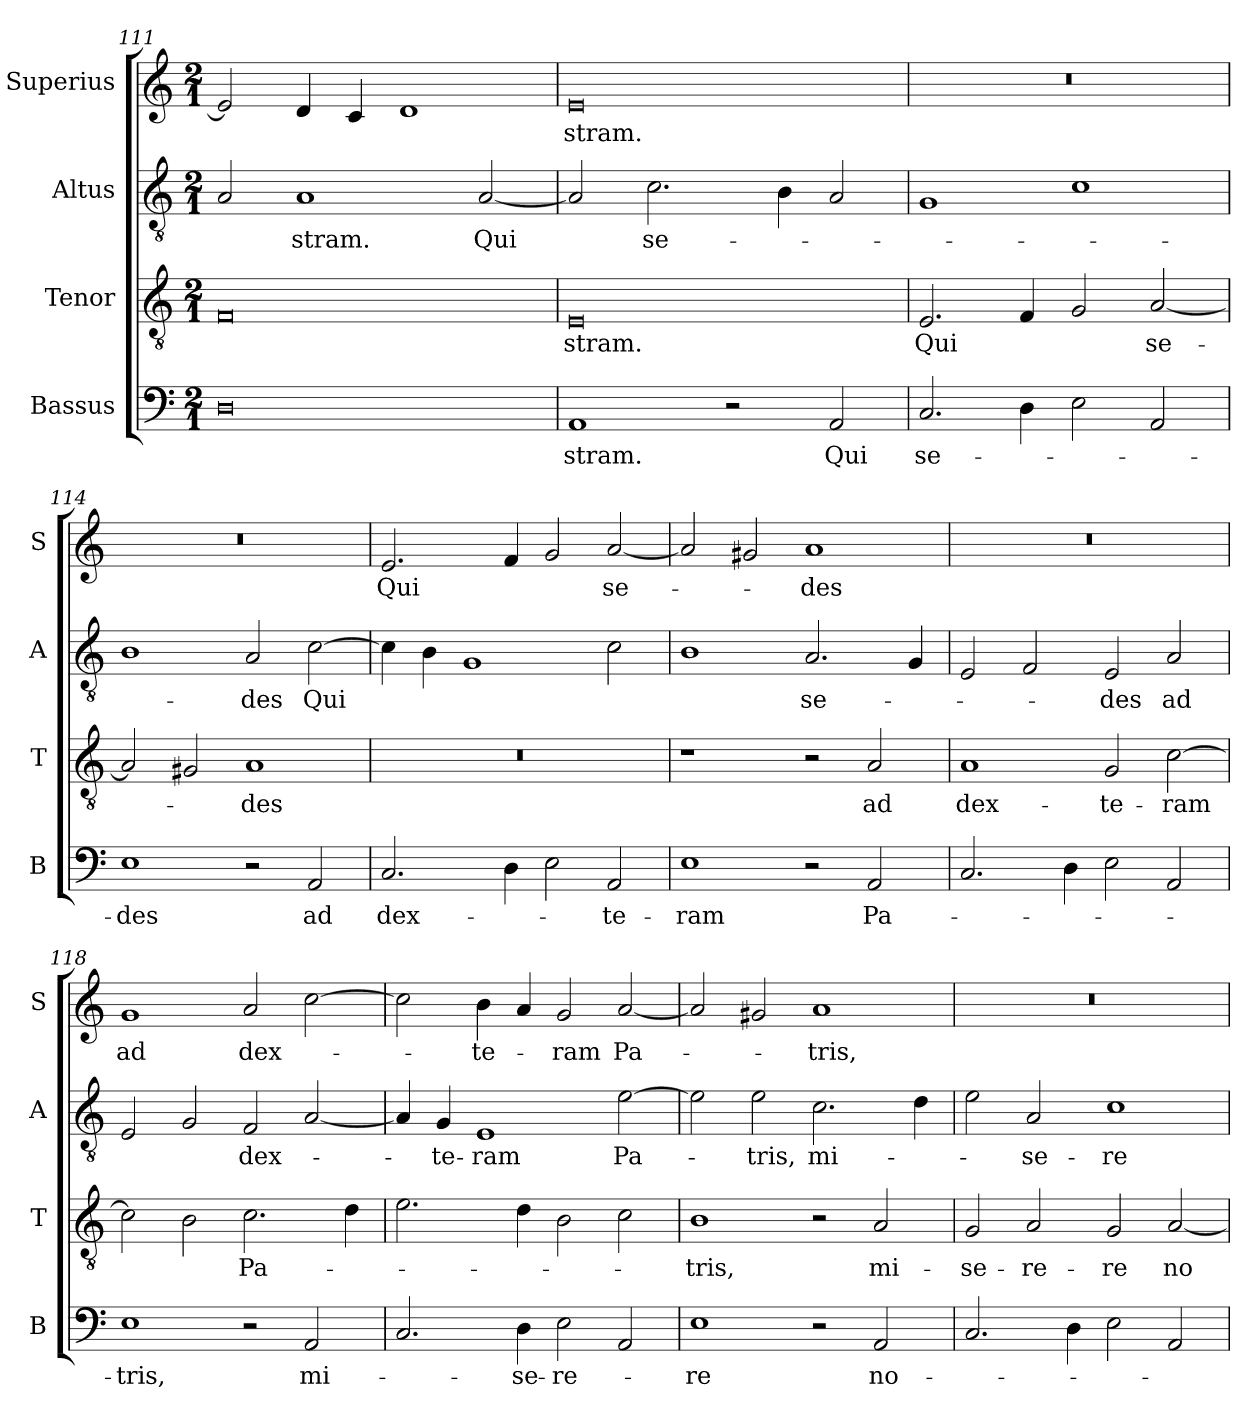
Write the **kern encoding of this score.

**kern	**text	**kern	**text	**kern	**text	**kern	**text
*part4	*part4	*part3	*part3	*part2	*part2	*part1	*part1
*staff4	*staff4	*staff3	*staff3	*staff2	*staff2	*staff1	*staff1
*I"Bassus	*	*I"Tenor	*	*I"Altus	*	*I"Superius	*
*I'B	*	*I'T	*	*I'A	*	*I'S	*
*clefF4	*	*clefGv2	*	*clefGv2	*	*clefG2	*
*k[]	*	*k[]	*	*k[]	*	*k[]	*
*M2/1	*	*M2/1	*	*M2/1	*	*M2/1	*
=111	=111	=111	=111	=111	=111	=111	=111
0D	.	0F	.	2A/	.	2e/]	.
.	.	.	.	1A	-stram.	4d/	.
.	.	.	.	.	.	4c/	.
.	.	.	.	.	.	1d	.
.	.	.	.	[2A/	Qui	.	.
=112	=112	=112	=112	=112	=112	=112	=112
1AA	-stram.	0E	-stram.	2A/]	.	0e	-stram.
.	.	.	.	2.c\	se-	.	.
2r	.	.	.	.	.	.	.
.	.	.	.	4B\	.	.	.
2AA/	Qui	.	.	2A/	.	.	.
=113	=113	=113	=113	=113	=113	=113	=113
2.C/	se-	2.E/	Qui	1G	.	0r	.
4D\	.	4F/	.	.	.	.	.
2E\	.	2G/	.	1c	.	.	.
2AA/	.	[2A/	se-	.	.	.	.
=114	=114	=114	=114	=114	=114	=114	=114
1E	-des	2A/]	.	1B	.	0r	.
.	.	2G#X/	.	.	.	.	.
2r	.	1A	-des	2A/	-des	.	.
2AA/	ad	.	.	[2c\	Qui	.	.
=115	=115	=115	=115	=115	=115	=115	=115
2.C/	dex-	0r	.	4c\]	.	2.e/	Qui
.	.	.	.	4B\	.	.	.
.	.	.	.	1G	.	.	.
4D\	.	.	.	.	.	4f/	.
2E\	.	.	.	.	.	2g/	.
2AA/	-te-	.	.	2c\	.	[2a/	se-
=116	=116	=116	=116	=116	=116	=116	=116
1E	-ram	1r	.	1B	.	2a/]	.
.	.	.	.	.	.	2g#X/	.
2r	.	2r	.	2.A/	se-	1a	-des
2AA/	Pa-	2A/	ad	.	.	.	.
.	.	.	.	4G/	.	.	.
=117	=117	=117	=117	=117	=117	=117	=117
2.C/	.	1A	dex-	2E/	.	0r	.
.	.	.	.	2F/	.	.	.
4D\	.	.	.	.	.	.	.
2E\	.	2G/	-te-	2E/	-des	.	.
2AA/	.	[2c\	-ram	2A/	ad	.	.
=118	=118	=118	=118	=118	=118	=118	=118
1E	-tris,	2c\]	.	2E/	.	1g	ad
.	.	2B\	.	2G/	.	.	.
2r	.	2.c\	Pa-	2F/	dex-	2a/	dex-
2AA/	mi-	.	.	[2A/	.	[2cc\	.
.	.	4d\	.	.	.	.	.
=119	=119	=119	=119	=119	=119	=119	=119
2.C/	.	2.e\	.	4A/]	.	2cc\]	.
.	.	.	.	4G/	-te-	.	.
.	.	.	.	1E	-ram	4b\	-te-
4D\	-se-	4d\	.	.	.	4a/	.
2E\	-re-	2B\	.	.	.	2g/	-ram
2AA/	.	2c\	.	[2e\	Pa-	[2a/	Pa-
=120	=120	=120	=120	=120	=120	=120	=120
1E	-re	1B	-tris,	2e\]	.	2a/]	.
.	.	.	.	2e\	-tris,	2g#X/	.
2r	.	2r	.	2.c\	mi-	1a	-tris,
2AA/	no-	2A/	mi-	.	.	.	.
.	.	.	.	4d\	.	.	.
=121	=121	=121	=121	=121	=121	=121	=121
2.C/	.	2G/	-se-	2e\	.	0r	.
.	.	2A/	-re-	2A/	-se-	.	.
4D\	.	.	.	.	.	.	.
2E\	.	2G/	-re	1c	-re-	.	.
2AA/	.	[2A/	no-	.	.	.	.
=	=	=	=	=	=	=	=
*-	*-	*-	*-	*-	*-	*-	*-
